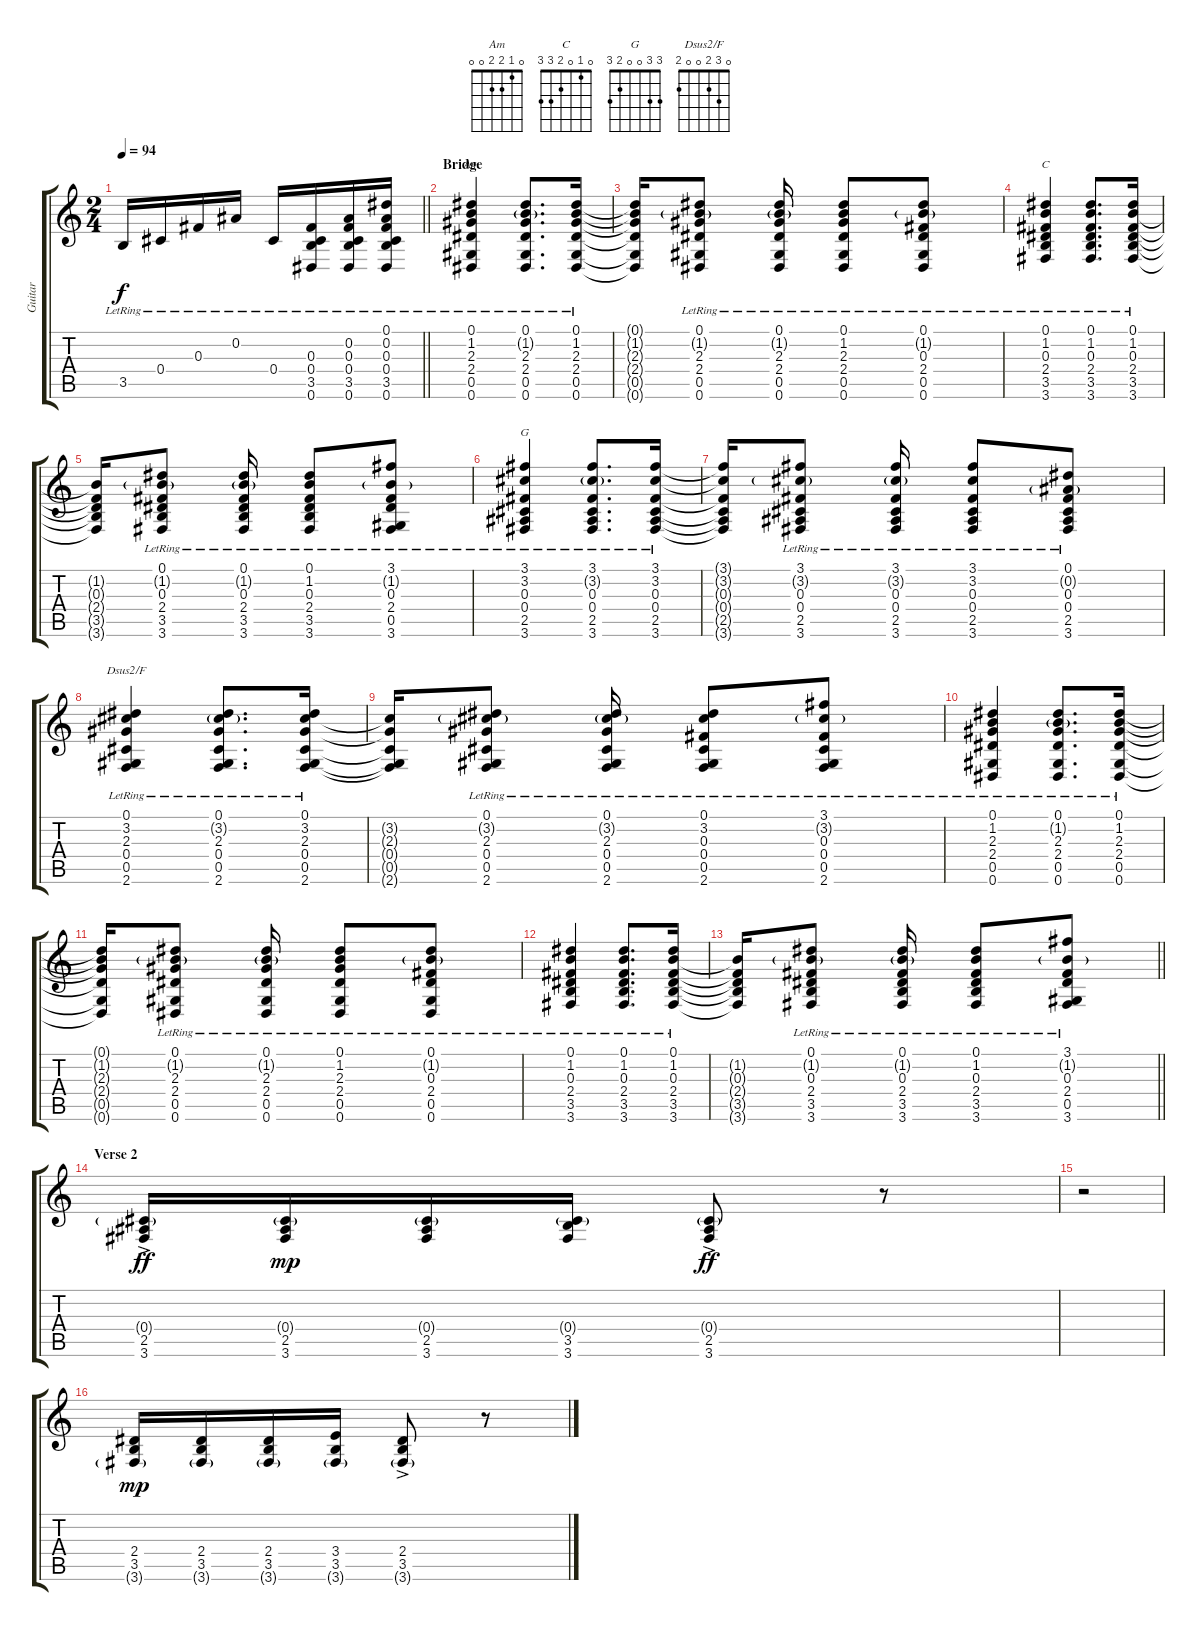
\track ("Guitar" "Guitar") {instrument acousticguitarsteel}
\staff {score tabs}
\tuning (Eb4 Bb3 Gb3 Db3 Ab2 Eb2) {hide}
\chord ("Am" 0 1 2 2 0 0)
\chord ("C" 0 1 0 2 3 3)
\chord ("G" 3 3 0 0 2 3)
\chord ("Dsus2/F" 0 3 2 0 0 2)
\ts (2 4)
\tempo 94
\clef g2
\barLineRight lightlight
\ks c
3.5{lr}.16{dy f} 0.4{lr}.16 0.3{lr}.16 0.2{lr}.16 0.4{lr}.16 (0.3{lr} 0.4{lr} 3.5{lr} 0.6{lr}).16 (0.2{lr} 0.3{lr} 0.4{lr} 3.5{lr} 0.6{lr}).16 (0.1{lr} 0.2{lr} 0.3{lr} 0.4{lr} 3.5{lr} 0.6{lr}).16 |
\section ("" "Bridge")
(0.1 1.2 2.3{lr} 2.4{lr} 0.5{lr} 0.6{lr}).4{ch "Am"} (0.1 1.2{g} 2.3{lr} 2.4{lr} 0.5{lr} 0.6{lr}).8{d} (0.1 1.2 2.3{lr} 2.4{lr} 0.5{lr} 0.6{lr}).16 |
(0.1{t} 1.2{t} 2.3{t} 2.4{t} 0.5{t} 0.6{t}).16 (0.1 1.2{g} 2.3{lr} 2.4{lr} 0.5{lr} 0.6{lr}).8{beam split} (0.1 1.2{g} 2.3{lr} 2.4{lr} 0.5{lr} 0.6{lr}).16 (0.1 1.2 2.3{lr} 2.4{lr} 0.5{lr} 0.6{lr}).8 (0.1 1.2{g} 0.3{lr} 2.4{lr} 0.5{lr} 0.6{lr}).8 |
(0.1 1.2 0.3{lr} 2.4{lr} 3.5{lr} 3.6{lr}).4{ch "C"} (0.1 1.2 0.3{lr} 2.4{lr} 3.5{lr} 3.6{lr}).8{d} (0.1 1.2 0.3{lr} 2.4{lr} 3.5{lr} 3.6{lr}).16 |
(1.2{t} 0.3{t} 2.4{t} 3.5{t} 3.6{t}).16 (0.1 1.2{g} 0.3{lr} 2.4{lr} 3.5{lr} 3.6{lr}).8{beam split} (0.1 1.2{g} 0.3{lr} 2.4{lr} 3.5{lr} 3.6{lr}).16 (0.1 1.2 0.3{lr} 2.4{lr} 3.5{lr} 3.6{lr}).8 (3.1 1.2{g} 0.3 2.4{lr} 0.5{lr} 3.6{lr}).8 |
(3.1 3.2 0.3{lr} 0.4{lr} 2.5{lr} 3.6{lr}).4{ch "G"} (3.1 3.2{g} 0.3{lr} 0.4{lr} 2.5{lr} 3.6{lr}).8{d} (3.1 3.2 0.3{lr} 0.4{lr} 2.5{lr} 3.6{lr}).16 |
(3.1{t} 3.2{t} 0.3{t} 0.4{t} 2.5{t} 3.6{t}).16 (3.1 3.2{g} 0.3{lr} 0.4{lr} 2.5{lr} 3.6{lr}).8{beam split} (3.1 3.2{g} 0.3{lr} 0.4{lr} 2.5{lr} 3.6{lr}).16 (3.1 3.2 0.3{lr} 0.4{lr} 2.5{lr} 3.6{lr}).8 (0.1 0.2{g} 0.3{lr} 0.4{lr} 2.5{lr} 3.6{lr}).8 |
(0.1 3.2 2.3{lr} 0.4{lr} 0.5{lr} 2.6{lr}).4{ch "Dsus2/F"} (0.1 3.2{g} 2.3{lr} 0.4{lr} 0.5{lr} 2.6{lr}).8{d} (0.1 3.2 2.3{lr} 0.4{lr} 0.5{lr} 2.6{lr}).16 |
(3.2{t} 2.3{t} 0.4{t} 0.5{t} 2.6{t}).16 (0.1 3.2{g} 2.3{lr} 0.4{lr} 0.5{lr} 2.6{lr}).8{beam split} (0.1 3.2{g} 2.3{lr} 0.4{lr} 0.5{lr} 2.6{lr}).16 (0.1 3.2 0.3{lr} 0.4{lr} 0.5{lr} 2.6{lr}).8 (3.1 3.2{g} 0.3{lr} 0.4{lr} 0.5{lr} 2.6{lr}).8 |
(0.1 1.2 2.3{lr} 2.4{lr} 0.5{lr} 0.6{lr}).4 (0.1 1.2{g} 2.3{lr} 2.4{lr} 0.5{lr} 0.6{lr}).8{d} (0.1 1.2 2.3{lr} 2.4{lr} 0.5{lr} 0.6{lr}).16 |
(0.1{t} 1.2{t} 2.3{t} 2.4{t} 0.5{t} 0.6{t}).16 (0.1 1.2{g} 2.3{lr} 2.4{lr} 0.5{lr} 0.6{lr}).8{beam split} (0.1 1.2{g} 2.3{lr} 2.4{lr} 0.5{lr} 0.6{lr}).16 (0.1 1.2 2.3{lr} 2.4{lr} 0.5{lr} 0.6{lr}).8 (0.1 1.2{g} 0.3{lr} 2.4{lr} 0.5{lr} 0.6{lr}).8 |
(0.1 1.2 0.3{lr} 2.4{lr} 3.5{lr} 3.6{lr}).4 (0.1 1.2 0.3{lr} 2.4{lr} 3.5{lr} 3.6{lr}).8{d} (0.1 1.2 0.3{lr} 2.4{lr} 3.5{lr} 3.6{lr}).16 |
\barLineRight lightlight
(1.2{t} 0.3{t} 2.4{t} 3.5{t} 3.6{t}).16 (0.1 1.2{g} 0.3{lr} 2.4{lr} 3.5{lr} 3.6{lr}).8{beam split} (0.1 1.2{g} 0.3{lr} 2.4{lr} 3.5{lr} 3.6{lr}).16 (0.1 1.2 0.3{lr} 2.4{lr} 3.5{lr} 3.6{lr}).8 (3.1 1.2{g} 0.3 2.4{lr} 0.5{lr} 3.6{lr}).8 |
\section ("" "Verse 2")
(0.4{g} 2.5{ac} 3.6).16{dy ff} (0.4{g} 2.5 3.6).16{dy mp} (0.4{g} 2.5 3.6).16 (0.4{g} 3.5 3.6).16 (0.4{g} 2.5{ac} 3.6).8{dy ff} r.8 |
r.2 |
(2.4 3.5 3.6{g}).16{dy mp} (2.4 3.5 3.6{g}).16 (2.4 3.5 3.6{g}).16 (3.4 3.5 3.6{g}).16 (2.4{ac} 3.5 3.6{g}).8 r.8
